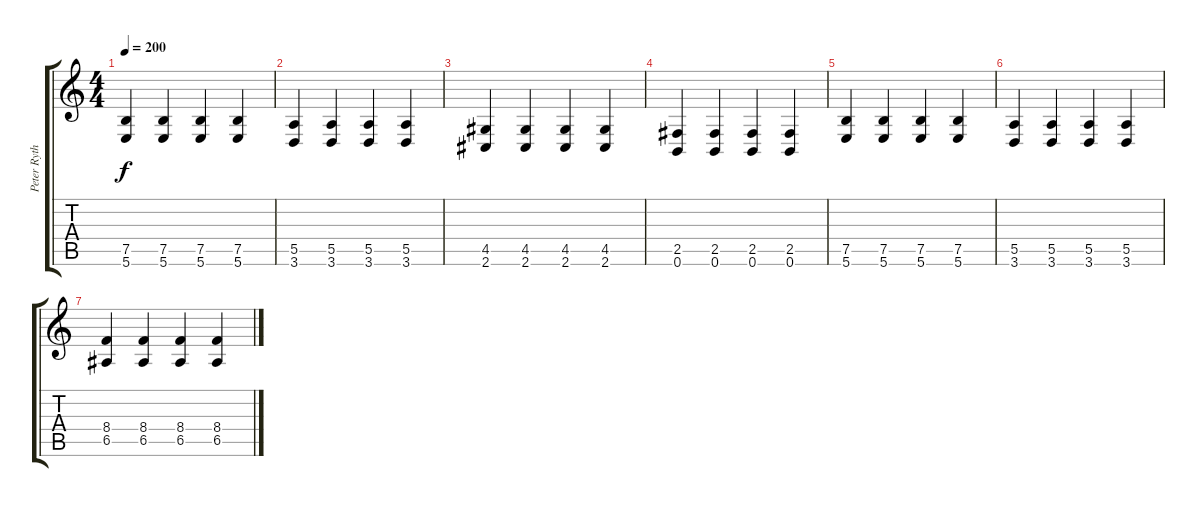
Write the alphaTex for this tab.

\track ("Peter Ryth." "Peter Ryth") {instrument overdrivenguitar}
\staff {score tabs}
\tuning (B3 Gb3 D3 A2 E2 B1) {hide}
\ts (4 4)
\tempo 200
\clef g2
\ks c
(7.5 5.6).4{dy f} (7.5 5.6).4 (7.5 5.6).4 (7.5 5.6).4 |
(5.5 3.6).4 (5.5 3.6).4 (5.5 3.6).4 (5.5 3.6).4 |
(4.5 2.6).4 (4.5 2.6).4 (4.5 2.6).4 (4.5 2.6).4 |
(2.5 0.6).4 (2.5 0.6).4 (2.5 0.6).4 (2.5 0.6).4 |
(7.5 5.6).4 (7.5 5.6).4 (7.5 5.6).4 (7.5 5.6).4 |
(5.5 3.6).4 (5.5 3.6).4 (5.5 3.6).4 (5.5 3.6).4 |
(8.4 6.5).4 (8.4 6.5).4 (8.4 6.5).4 (8.4 6.5).4
